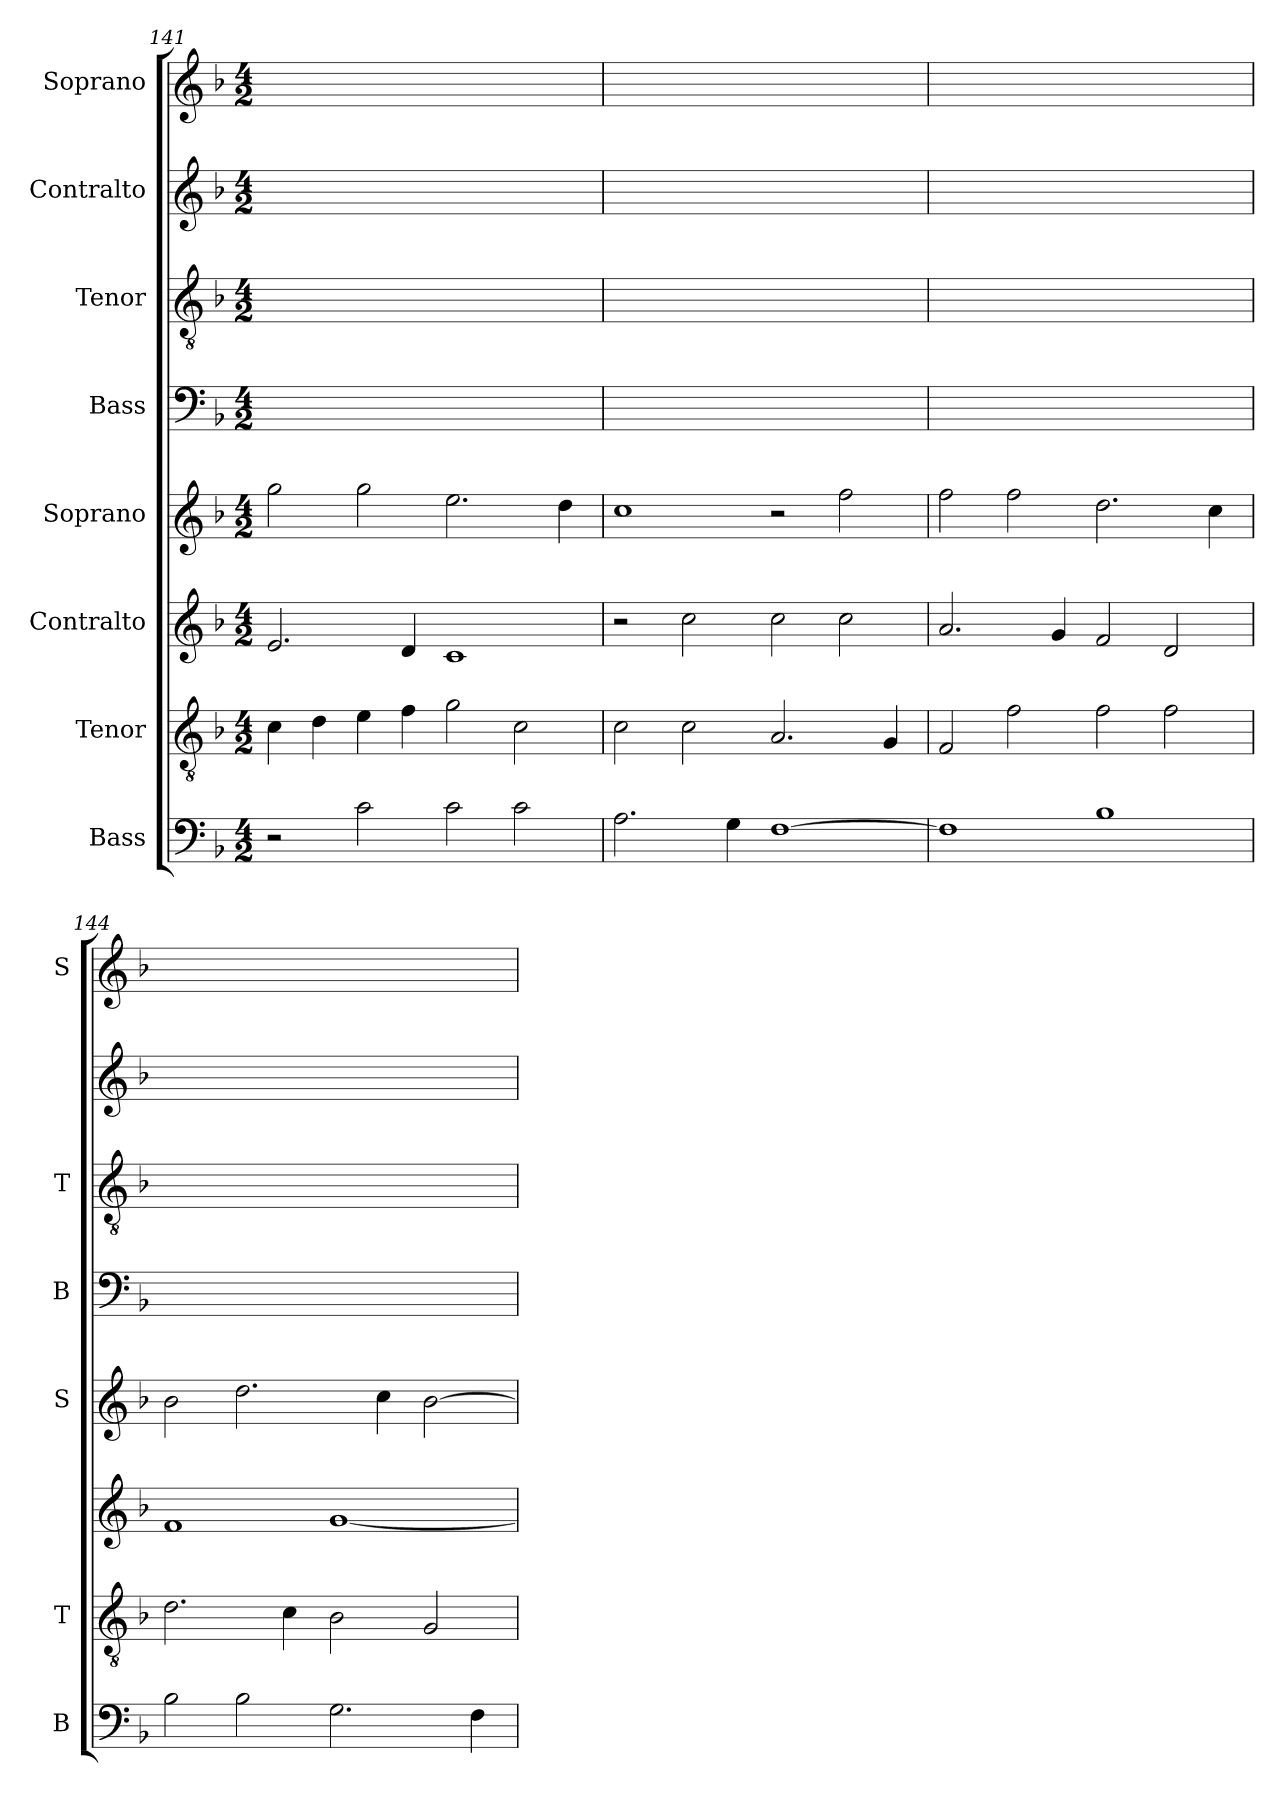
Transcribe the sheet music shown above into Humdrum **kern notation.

**kern	**kern	**kern	**kern	**kern	**kern	**kern	**kern
*part8	*part7	*part6	*part5	*part4	*part3	*part2	*part1
*staff8	*staff7	*staff6	*staff5	*staff4	*staff3	*staff2	*staff1
*I"Bass	*I"Tenor	*I"Contralto	*I"Soprano	*I"Bass	*I"Tenor	*I"Contralto	*I"Soprano
*I'B	*I'T	*	*I'S	*I'B	*I'T	*	*I'S
*clefF4	*clefGv2	*clefG2	*clefG2	*clefF4	*clefGv2	*clefG2	*clefG2
*k[b-]	*k[b-]	*k[b-]	*k[b-]	*k[b-]	*k[b-]	*k[b-]	*k[b-]
*G:dor	*G:dor	*G:dor	*G:dor	*G:dor	*G:dor	*G:dor	*G:dor
*M4/2	*M4/2	*M4/2	*M4/2	*M4/2	*M4/2	*M4/2	*M4/2
=141	=141	=141	=141	=141	=141	=141	=141
2r	4c	2.e	2gg	0ryy	0ryy	0ryy	0ryy
.	4d	.	.	.	.	.	.
2c	4e	.	2gg	.	.	.	.
.	4f	4d	.	.	.	.	.
2c	2g	1c	2.ee	.	.	.	.
2c	2c	.	.	.	.	.	.
.	.	.	4dd	.	.	.	.
=142	=142	=142	=142	=142	=142	=142	=142
2.A	2c	2r	1cc	0ryy	0ryy	0ryy	0ryy
.	2c	2cc	.	.	.	.	.
4G	.	.	.	.	.	.	.
[1F	2.A	2cc	2r	.	.	.	.
.	.	2cc	2ff	.	.	.	.
.	4G	.	.	.	.	.	.
=143	=143	=143	=143	=143	=143	=143	=143
1F]	2F	2.a	2ff	0ryy	0ryy	0ryy	0ryy
.	2f	.	2ff	.	.	.	.
.	.	4g	.	.	.	.	.
1B-	2f	2f	2.dd	.	.	.	.
.	2f	2d	.	.	.	.	.
.	.	.	4cc	.	.	.	.
=144	=144	=144	=144	=144	=144	=144	=144
2B-	2.d	1f	2b-	0ryy	0ryy	0ryy	0ryy
2B-	.	.	2.dd	.	.	.	.
.	4c	.	.	.	.	.	.
2.G	2B-	[1g	.	.	.	.	.
.	.	.	4cc	.	.	.	.
.	2G	.	[2b-	.	.	.	.
4F	.	.	.	.	.	.	.
=	=	=	=	=	=	=	=
*-	*-	*-	*-	*-	*-	*-	*-
